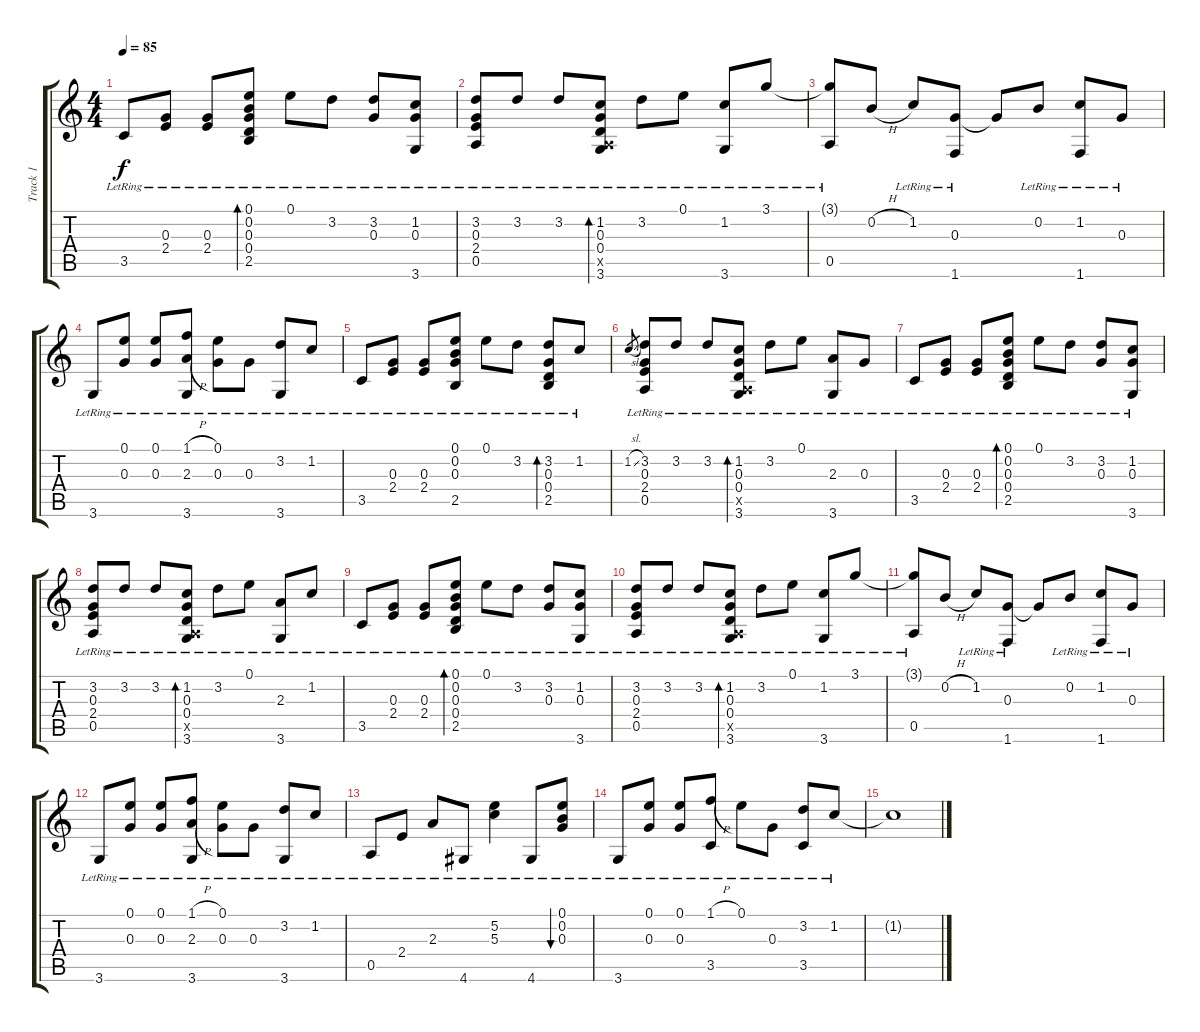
\track ("Track 1" "Track 1") {instrument acousticguitarnylon}
\staff {score tabs}
\tuning (E4 B3 G3 D3 A2 E2) {hide}
\ts (4 4)
\tempo 85
\clef g2
\ks c
3.5{lr}.8{dy f} (0.3{lr} 2.4{lr}).8 (0.3{lr} 2.4{lr}).8 (0.1{lr} 0.2{lr} 0.3{lr} 0.4{lr} 2.5{lr}).8{bd 120} 0.1{lr}.8 3.2{lr}.8 (3.2{lr} 0.3{lr}).8 (1.2{lr} 0.3{lr} 3.6{lr}).8 |
(3.2{lr} 0.3{lr} 2.4{lr} 0.5{lr}).8 3.2{lr}.8 3.2{lr}.8 (1.2{lr} 0.3{lr} 0.4{lr} 0.5{x} 3.6{lr}).8{bd 120} 3.2{lr}.8 0.1{lr}.8 (1.2{lr} 3.6{lr}).8 3.1{lr}.8 |
(3.1{t} 0.5{lr}).8 0.2{h}.8 1.2{lr}.8 (0.3{lr} 1.6{lr}).8 0.3{t}.8 0.2{lr}.8 (1.2{lr} 1.6{lr}).8 0.3{lr}.8 |
3.6{lr}.8 (0.1{lr} 0.3{lr}).8 (0.1{lr} 0.3{lr}).8 (1.1{h} 2.3{h} 3.6{lr}).8 (0.1{lr} 0.3{lr}).8 0.3{lr}.8 (3.2{lr} 3.6{lr}).8 1.2{lr}.8 |
3.5{lr}.8 (0.3{lr} 2.4{lr}).8 (0.3{lr} 2.4{lr}).8 (0.1{lr} 0.2{lr} 0.3{lr} 2.5{lr}).8 0.1{lr}.8 3.2{lr}.8 (3.2{lr} 0.3{lr} 0.4{lr} 2.5{lr}).8{bd 240} 1.2{lr}.8 |
1.2{sl}.8{gr} (3.2{lr} 0.3{lr} 2.4{lr} 0.5{lr}).8 3.2{lr}.8 3.2{lr}.8 (1.2{lr} 0.3{lr} 0.4{lr} 0.5{x} 3.6{lr}).8{bd 120} 3.2{lr}.8 0.1{lr}.8 (2.3{lr} 3.6{lr}).8 0.3{lr}.8 |
3.5{lr}.8 (0.3{lr} 2.4{lr}).8 (0.3{lr} 2.4{lr}).8 (0.1{lr} 0.2{lr} 0.3{lr} 0.4{lr} 2.5{lr}).8{bd 120} 0.1{lr}.8 3.2{lr}.8 (3.2{lr} 0.3{lr}).8 (1.2{lr} 0.3{lr} 3.6{lr}).8 |
(3.2{lr} 0.3{lr} 2.4{lr} 0.5{lr}).8 3.2{lr}.8 3.2{lr}.8 (1.2{lr} 0.3{lr} 0.4{lr} 0.5{x} 3.6{lr}).8{bd 120} 3.2{lr}.8 0.1{lr}.8 (2.3{lr} 3.6{lr}).8 1.2{lr}.8 |
3.5{lr}.8 (0.3{lr} 2.4{lr}).8 (0.3{lr} 2.4{lr}).8 (0.1{lr} 0.2{lr} 0.3{lr} 0.4{lr} 2.5{lr}).8{bd 120} 0.1{lr}.8 3.2{lr}.8 (3.2{lr} 0.3{lr}).8 (1.2{lr} 0.3{lr} 3.6{lr}).8 |
(3.2{lr} 0.3{lr} 2.4{lr} 0.5{lr}).8 3.2{lr}.8 3.2{lr}.8 (1.2{lr} 0.3{lr} 0.4{lr} 0.5{x} 3.6{lr}).8{bd 120} 3.2{lr}.8 0.1{lr}.8 (1.2{lr} 3.6{lr}).8 3.1{lr}.8 |
(3.1{t} 0.5{lr}).8 0.2{h}.8 1.2{lr}.8 (0.3{lr} 1.6{lr}).8 0.3{t}.8 0.2{lr}.8 (1.2{lr} 1.6{lr}).8 0.3{lr}.8 |
3.6{lr}.8 (0.1{lr} 0.3{lr}).8 (0.1{lr} 0.3{lr}).8 (1.1{h} 2.3{h} 3.6{lr}).8 (0.1{lr} 0.3{lr}).8 0.3{lr}.8 (3.2{lr} 3.6{lr}).8 1.2{lr}.8 |
0.5{lr}.8 2.4{lr}.8 2.3{lr}.8 4.6{lr}.8 (5.2{lr} 5.3{lr}).4 4.6{lr}.8 (0.1{lr} 0.2{lr} 0.3{lr}).8{bu 120} |
3.6{lr}.8 (0.1{lr} 0.3{lr}).8 (0.1{lr} 0.3{lr}).8 (1.1{h} 3.5{lr}).8 0.1{lr}.8 0.3{lr}.8 (3.2{lr} 3.5{lr}).8 1.2{lr}.8 |
1.2{t}.1
